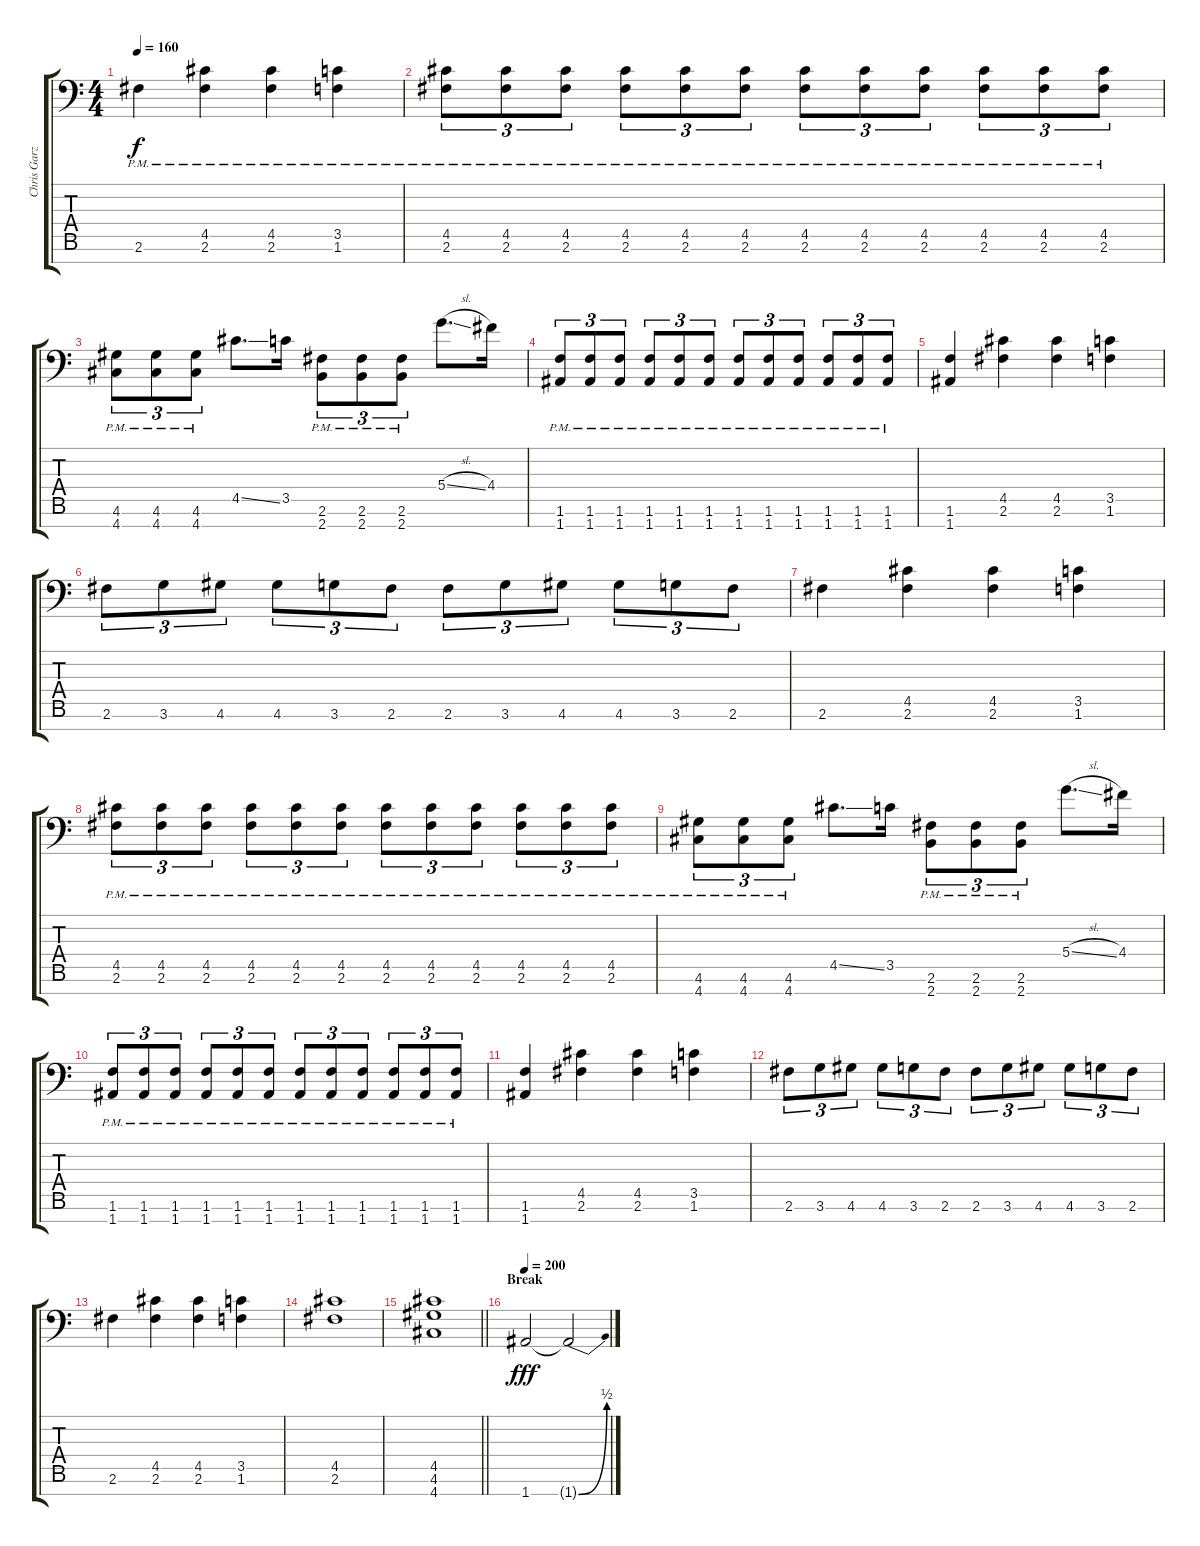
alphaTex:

\track ("Chris Garza" "Chris Garz") {instrument distortionguitar}
\staff {score tabs}
\tuning (E4 B3 G3 D3 A2 E2 A1) {hide}
\ts (4 4)
\tempo 160
\clef f4
\ks c
2.6{pm}.4{dy f} (4.5{pm} 2.6{pm}).4 (4.5{pm} 2.6{pm}).4 (3.5{pm} 1.6{pm}).4 |
(4.5{pm} 2.6{pm}).8{tu (3 2)} (4.5{pm} 2.6{pm}).8{tu (3 2)} (4.5{pm} 2.6{pm}).8{tu (3 2)} (4.5{pm} 2.6{pm}).8{tu (3 2)} (4.5{pm} 2.6{pm}).8{tu (3 2)} (4.5{pm} 2.6{pm}).8{tu (3 2)} (4.5{pm} 2.6{pm}).8{tu (3 2)} (4.5{pm} 2.6{pm}).8{tu (3 2)} (4.5{pm} 2.6{pm}).8{tu (3 2)} (4.5{pm} 2.6{pm}).8{tu (3 2)} (4.5{pm} 2.6{pm}).8{tu (3 2)} (4.5{pm} 2.6{pm}).8{tu (3 2)} |
(4.6{pm} 4.7{pm}).8{tu (3 2)} (4.6{pm} 4.7{pm}).8{tu (3 2)} (4.6{pm} 4.7{pm}).8{tu (3 2)} 4.5{ss}.8{d} 3.5.16 (2.6{pm} 2.7{pm}).8{tu (3 2)} (2.6{pm} 2.7{pm}).8{tu (3 2)} (2.6{pm} 2.7{pm}).8{tu (3 2)} 5.4{sl}.8{d} 4.4.16 |
(1.6{pm} 1.7{pm}).8{tu (3 2)} (1.6{pm} 1.7{pm}).8{tu (3 2)} (1.6{pm} 1.7{pm}).8{tu (3 2)} (1.6{pm} 1.7{pm}).8{tu (3 2)} (1.6{pm} 1.7{pm}).8{tu (3 2)} (1.6{pm} 1.7{pm}).8{tu (3 2)} (1.6{pm} 1.7{pm}).8{tu (3 2)} (1.6{pm} 1.7{pm}).8{tu (3 2)} (1.6{pm} 1.7{pm}).8{tu (3 2)} (1.6{pm} 1.7{pm}).8{tu (3 2)} (1.6{pm} 1.7{pm}).8{tu (3 2)} (1.6{pm} 1.7{pm}).8{tu (3 2)} |
(1.6 1.7).4 (4.5 2.6).4 (4.5 2.6).4 (3.5 1.6).4 |
2.6.8{tu (3 2)} 3.6.8{tu (3 2)} 4.6.8{tu (3 2)} 4.6.8{tu (3 2)} 3.6.8{tu (3 2)} 2.6.8{tu (3 2)} 2.6.8{tu (3 2)} 3.6.8{tu (3 2)} 4.6.8{tu (3 2)} 4.6.8{tu (3 2)} 3.6.8{tu (3 2)} 2.6.8{tu (3 2)} |
2.6.4 (4.5 2.6).4 (4.5 2.6).4 (3.5 1.6).4 |
(4.5{pm} 2.6{pm}).8{tu (3 2)} (4.5{pm} 2.6{pm}).8{tu (3 2)} (4.5{pm} 2.6{pm}).8{tu (3 2)} (4.5{pm} 2.6{pm}).8{tu (3 2)} (4.5{pm} 2.6{pm}).8{tu (3 2)} (4.5{pm} 2.6{pm}).8{tu (3 2)} (4.5{pm} 2.6{pm}).8{tu (3 2)} (4.5{pm} 2.6{pm}).8{tu (3 2)} (4.5{pm} 2.6{pm}).8{tu (3 2)} (4.5{pm} 2.6{pm}).8{tu (3 2)} (4.5{pm} 2.6{pm}).8{tu (3 2)} (4.5{pm} 2.6{pm}).8{tu (3 2)} |
(4.6{pm} 4.7{pm}).8{tu (3 2)} (4.6{pm} 4.7{pm}).8{tu (3 2)} (4.6{pm} 4.7{pm}).8{tu (3 2)} 4.5{ss}.8{d} 3.5.16 (2.6{pm} 2.7{pm}).8{tu (3 2)} (2.6{pm} 2.7{pm}).8{tu (3 2)} (2.6{pm} 2.7{pm}).8{tu (3 2)} 5.4{sl}.8{d} 4.4.16 |
(1.6{pm} 1.7{pm}).8{tu (3 2)} (1.6{pm} 1.7{pm}).8{tu (3 2)} (1.6{pm} 1.7{pm}).8{tu (3 2)} (1.6{pm} 1.7{pm}).8{tu (3 2)} (1.6{pm} 1.7{pm}).8{tu (3 2)} (1.6{pm} 1.7{pm}).8{tu (3 2)} (1.6{pm} 1.7{pm}).8{tu (3 2)} (1.6{pm} 1.7{pm}).8{tu (3 2)} (1.6{pm} 1.7{pm}).8{tu (3 2)} (1.6{pm} 1.7{pm}).8{tu (3 2)} (1.6{pm} 1.7{pm}).8{tu (3 2)} (1.6{pm} 1.7{pm}).8{tu (3 2)} |
(1.6 1.7).4 (4.5 2.6).4 (4.5 2.6).4 (3.5 1.6).4 |
2.6.8{tu (3 2)} 3.6.8{tu (3 2)} 4.6.8{tu (3 2)} 4.6.8{tu (3 2)} 3.6.8{tu (3 2)} 2.6.8{tu (3 2)} 2.6.8{tu (3 2)} 3.6.8{tu (3 2)} 4.6.8{tu (3 2)} 4.6.8{tu (3 2)} 3.6.8{tu (3 2)} 2.6.8{tu (3 2)} |
2.6.4 (4.5 2.6).4 (4.5 2.6).4 (3.5 1.6).4 |
(4.5 2.6).1 |
\barLineRight lightlight
(4.5 4.6 4.7).1 |
\section ("" "Break")
\tempo 200
1.7.2{dy fff} 1.7{be (bend 0 0 60 2) t}.2
